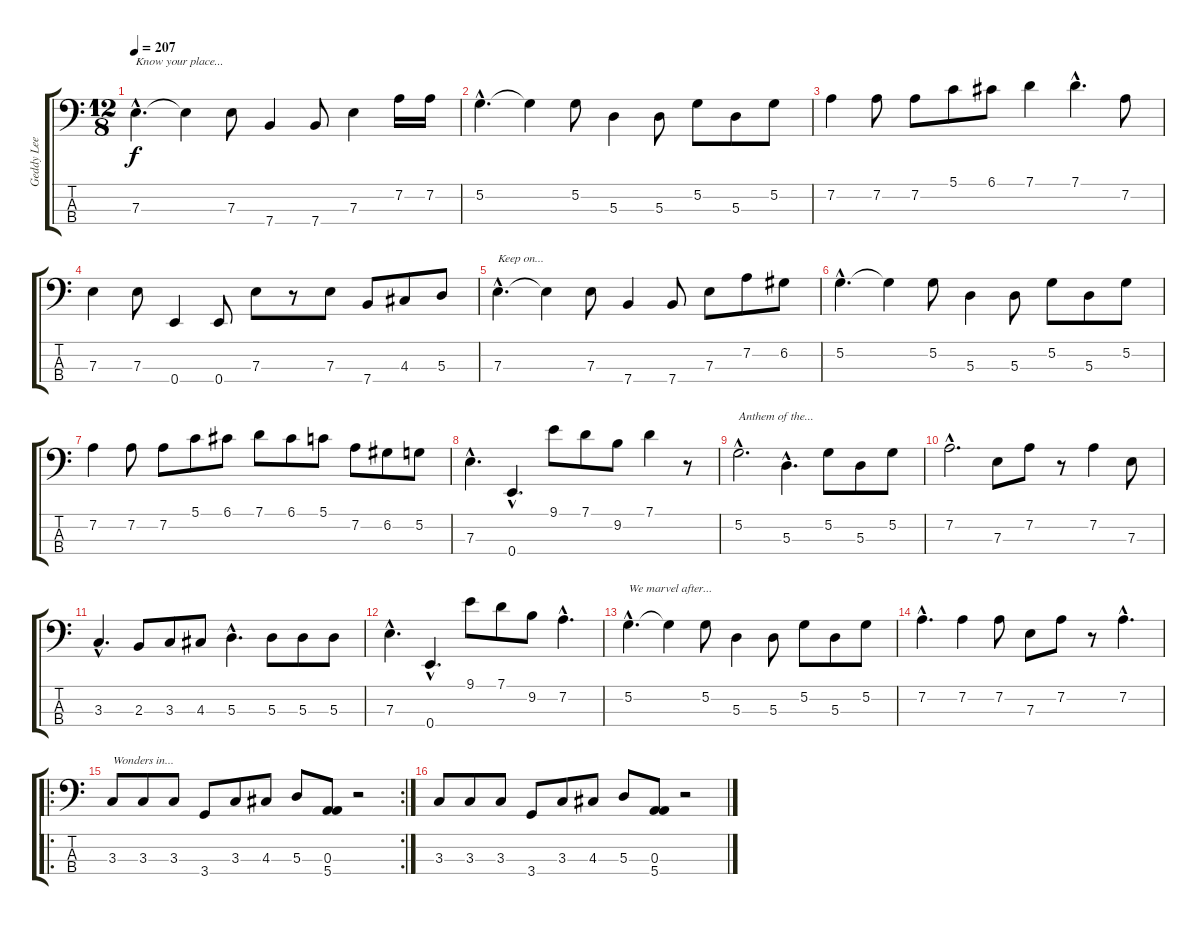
\track ("Geddy Lee - Bass" "Geddy Lee ") {instrument electricbassfinger}
\staff {score tabs}
\tuning (G2 D2 A1 E1) {hide}
\ts (12 8)
\tempo 207
\clef f4
\ks c
7.3{hac}.4{d txt "Know your place..." dy f} 7.3{t}.4 7.3.8 7.4.4 7.4.8 7.3.4 7.2.16 7.2.16 |
5.2{hac}.4{d} 5.2{t}.4 5.2.8 5.3.4 5.3.8 5.2.8 5.3.8 5.2.8 |
7.2.4 7.2.8 7.2.8 5.1.8 6.1.8 7.1.4 7.1{hac}.4{d} 7.2.8 |
7.3.4 7.3.8 0.4.4 0.4.8 7.3.8 r.8 7.3.8 7.4.8 4.3.8 5.3.8 |
7.3{hac}.4{d txt "Keep on..."} 7.3{t}.4 7.3.8 7.4.4 7.4.8 7.3.8 7.2.8 6.2.8 |
5.2{hac}.4{d} 5.2{t}.4 5.2.8 5.3.4 5.3.8 5.2.8 5.3.8 5.2.8 |
7.2.4 7.2.8 7.2.8 5.1.8 6.1.8 7.1.8 6.1.8 5.1.8 7.2.8 6.2.8 5.2.8 |
7.3{hac}.4{d} 0.4{hac}.4{d} 9.1.8 7.1.8 9.2.8 7.1.4 r.8 |
5.2{hac}.2{d txt "Anthem of the..."} 5.3{hac}.4{d} 5.2.8 5.3.8 5.2.8 |
7.2{hac}.2{d} 7.3.8 7.2.8 r.8 7.2.4 7.3.8 |
3.3{hac}.4{d} 2.3.8 3.3.8 4.3.8 5.3{hac}.4{d} 5.3.8 5.3.8 5.3.8 |
7.3{hac}.4{d} 0.4{hac}.4{d} 9.1.8 7.1.8 9.2.8 7.2{hac}.4{d} |
5.2{hac}.4{d txt "We marvel after..."} 5.2{t}.4 5.2.8 5.3.4 5.3.8 5.2.8 5.3.8 5.2.8 |
7.2{hac}.4{d} 7.2.4 7.2.8 7.3.8 7.2.8 r.8 7.2{hac}.4{d} |
\ro
\rc 2
3.3.8{txt "Wonders in..."} 3.3.8 3.3.8 3.4.8 3.3.8 4.3.8 5.3.8 (0.3 5.4).8 r.2 |
3.3.8 3.3.8 3.3.8 3.4.8 3.3.8 4.3.8 5.3.8 (0.3 5.4{ss}).8 r.2
